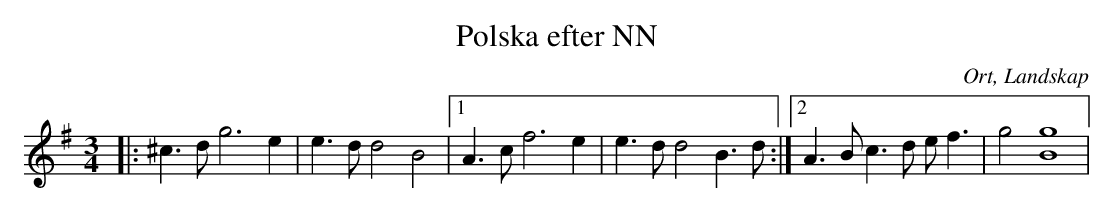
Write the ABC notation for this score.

X:1
T:Polska efter NN
O:Ort, Landskap
M:3/4
L:1/8
K:Em
|: ^c2>d2 g6 e2|e2>d2 d4 B4|1 A2>c2 f6 e2|e2>d2 d4 B2>d2 :|2 A2>B2 c2>d2 e2<f2|g4 [B8g8]|
